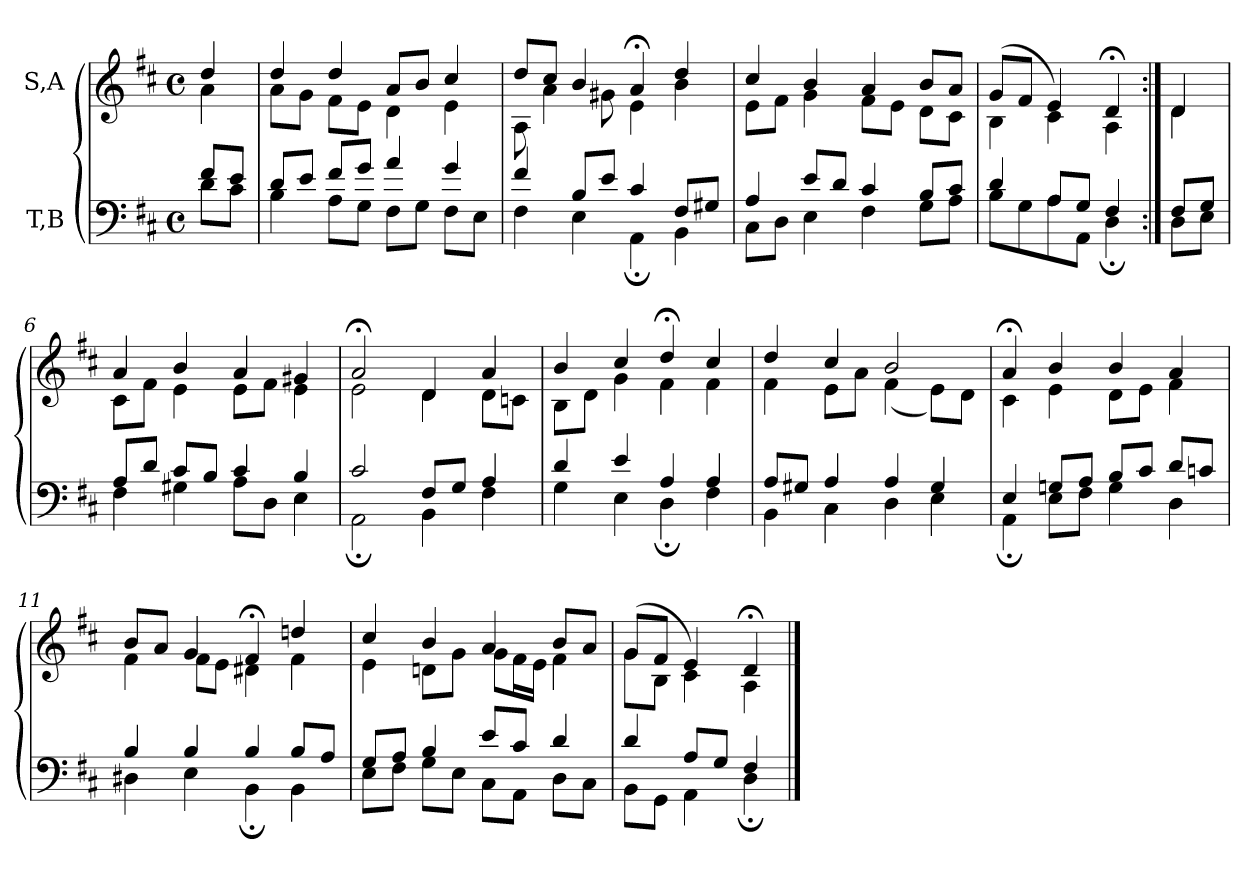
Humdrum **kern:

**kern	**kern
*part2	*part1
*staff2	*staff1
*I"T,B	*I"S,A
*clefF4	*clefG2
*k[f#c#]	*k[f#c#]
*M4/4	*M4/4
*met(c)	*met(c)
=	=
*^	*^
8f#L	8dL	4dd	4a
8eJ	8c#J	.	.
=1	=1	=1	=1
8dL	4B	4dd	8aL
8eJ	.	.	8gJ
8f#L	8AL	4dd	8f#L
8gJ	8GJ	.	8eJ
4a	8F#L	8aL	4d
.	8GJ	8bJ	.
4g	8F#L	4cc#	4e
.	8EJ	.	.
=2	=2	=2	=2
4f#	4F#	8ddL	8A
.	.	8cc#J	4a
8BL	4E	4b	.
8eJ	.	.	8g#X
4c#	4AA;	4a;<	4e
8F#L	4BB	4dd	4b
8G#XJ	.	.	.
=3	=3	=3	=3
4A	8C#L	4cc#	8eL
.	8DJ	.	8f#J
8eL	4E	4b	4g
8dJ	.	.	.
4c#	4F#	4a	8f#L
.	.	.	8eJ
8BL	8GL	8bL	8dL
8c#J	8AJ	8aJ	8c#J
=501	=501	=501	=501
4d	8BL	(>8gL	4B
.	8G	8f#J	.
8AL	8A	4e)	4c#
8GJ	8AAJ	.	.
4F#	4D;	4d;<	4A
=502:|!	=502:|!	=502:|!	=502:|!
8F#L	8DL	4d	4d
8GJ	8EJ	.	.
=6	=6	=6	=6
8AL	4F#	4a	8c#L
8dJ	.	.	8f#J
8c#L	4G#X	4b	4e
8BJ	.	.	.
4c#	8AL	4a	8eL
.	8DJ	.	8f#J
4B	4E	4g#X	4e
=7	=7	=7	=7
2c#	2AA;	2a;<	2e
8F#L	4BB	4d	4d
8GJ	.	.	.
4A	4F#	4a	8dL
.	.	.	8cnJ
=8	=8	=8	=8
4d	4G	4b	8BL
.	.	.	8dJ
4e	4E	4cc#	4g
4A	4D;	4dd;<	4f#
4A	4F#	4cc#	4f#
=9	=9	=9	=9
8AL	4BB	4dd	4f#
8G#XJ	.	.	.
4A	4C#	4cc#	8eL
.	.	.	8aJ
4A	4D	2b	(<4f#
4G#	4E	.	8eL)
.	.	.	8dJ
=10	=10	=10	=10
4E	4AA;	4a;<	4c#
8GnL	8EL	4b	4e
8AJ	8F#J	.	.
8BL	4G	4b	8dL
8c#J	.	.	8eJ
8dL	4D	4a	4f#
8cnJ	.	.	.
=11	=11	=11	=11
4B	4D#X	8bL	4f#
.	.	8aJ	.
4B	4E	4g	8f#L
.	.	.	8eJ
4B	4BB;	4f#;<	4d#X
8BL	4BB	4ddn	4f#
8AJ	.	.	.
=12	=12	=12	=12
8GL	8EL	4cc#	4e
8AJ	8F#J	.	.
4B	8GL	4b	8dnL
.	8EJ	.	8gJ
8eL	8C#L	4a	8gL
8c#J	8AAJ	.	16f#L
.	.	.	16eJJ
4d	8DL	8bL	4f#
.	8C#J	8aJ	.
=510	=510	=510	=510
4d	8BBL	(>8gL	8gL
.	8GGJ	8f#J	8BJ
8AL	4AA	4e)	4c#
8GJ	.	.	.
4F#	4D;	4d;<	4A
*v	*v	*	*
*	*v	*v
==	==
*-	*-
